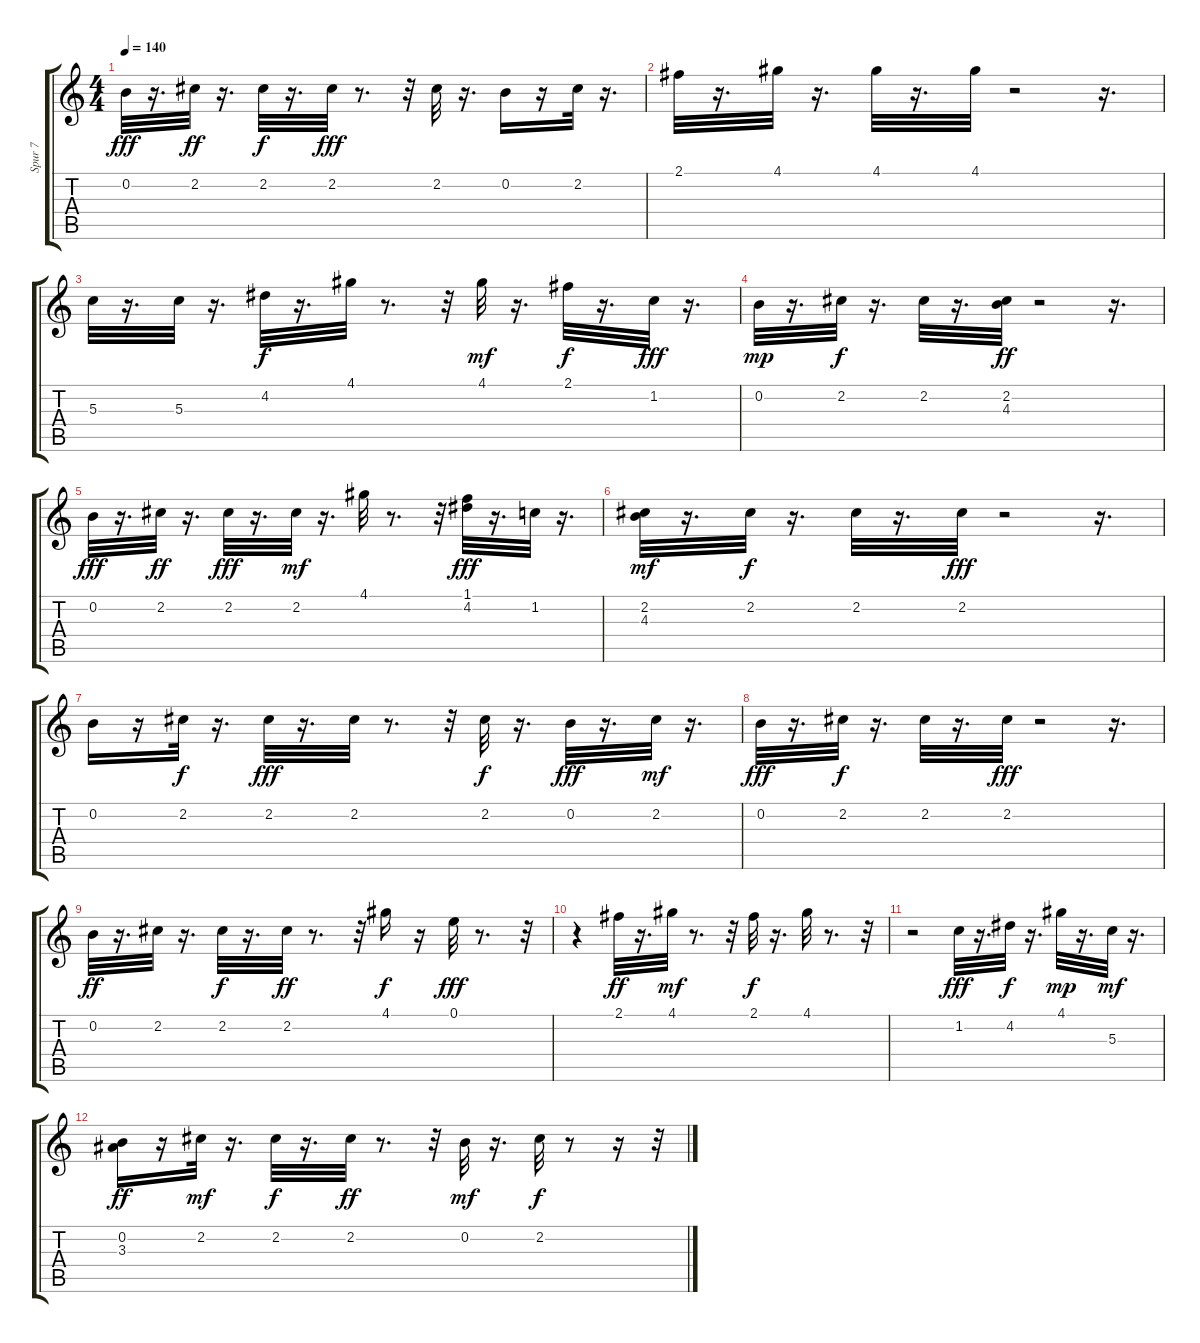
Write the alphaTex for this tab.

\track ("Spur 7" "Spur 7") {instrument electricguitarmuted}
\staff {score tabs}
\tuning (E4 B3 G3 D3 A2 E2) {hide}
\ts (4 4)
\tempo 140
\clef g2
\ks c
0.2.32{dy fff} r.16{d} 2.2.32{dy ff} r.16{d} 2.2.32{dy f} r.16{d} 2.2.32{dy fff} r.8{d} r.32 2.2.32 r.16{d} 0.2.16 r.16 2.2.32 r.16{d} |
2.1.32 r.16{d} 4.1.32 r.16{d} 4.1.32 r.16{d} 4.1.32 r.2 r.16{d} |
5.3.32 r.16{d} 5.3.32 r.16{d} 4.2.32{dy f} r.16{d} 4.1.32 r.8{d} r.32 4.1.32{dy mf} r.16{d} 2.1.32{dy f} r.16{d} 1.2.32{dy fff} r.16{d} |
0.2.32{dy mp} r.16{d} 2.2.32{dy f} r.16{d} 2.2.32 r.16{d} (2.2 4.3).32{dy ff} r.2 r.16{d} |
0.2.32{dy fff} r.16{d} 2.2.32{dy ff} r.16{d} 2.2.32{dy fff} r.16{d} 2.2.32{dy mf} r.16{d} 4.1.32 r.8{d} r.32 (1.1 4.2).32{dy fff} r.16{d} 1.2.32 r.16{d} |
(2.2 4.3).32{dy mf} r.16{d} 2.2.32{dy f} r.16{d} 2.2.32 r.16{d} 2.2.32{dy fff} r.2 r.16{d} |
0.2.16 r.16 2.2.32{dy f} r.16{d} 2.2.32{dy fff} r.16{d} 2.2.32 r.8{d} r.32 2.2.32{dy f} r.16{d} 0.2.32{dy fff} r.16{d} 2.2.32{dy mf} r.16{d} |
0.2.32{dy fff} r.16{d} 2.2.32{dy f} r.16{d} 2.2.32 r.16{d} 2.2.32{dy fff} r.2 r.16{d} |
0.2.32{dy ff} r.16{d} 2.2.32 r.16{d} 2.2.32{dy f} r.16{d} 2.2.32{dy ff} r.8{d} r.32 4.1.16{dy f} r.16 0.1.32{dy fff} r.8{d} r.32 |
r.4 2.1.32{dy ff} r.16{d} 4.1.32{dy mf} r.8{d} r.32 2.1.32{dy f} r.16{d} 4.1.32 r.8{d} r.32 |
r.2 1.2.32{dy fff} r.16{d} 4.2.32{dy f} r.16{d} 4.1.32{dy mp} r.16{d} 5.3.32{dy mf} r.16{d} |
(0.2 3.3).16{dy ff} r.16 2.2.32{dy mf} r.16{d} 2.2.32{dy f} r.16{d} 2.2.32{dy ff} r.8{d} r.32 0.2.32{dy mf} r.16{d} 2.2.32{dy f} r.8 r.16 r.32
